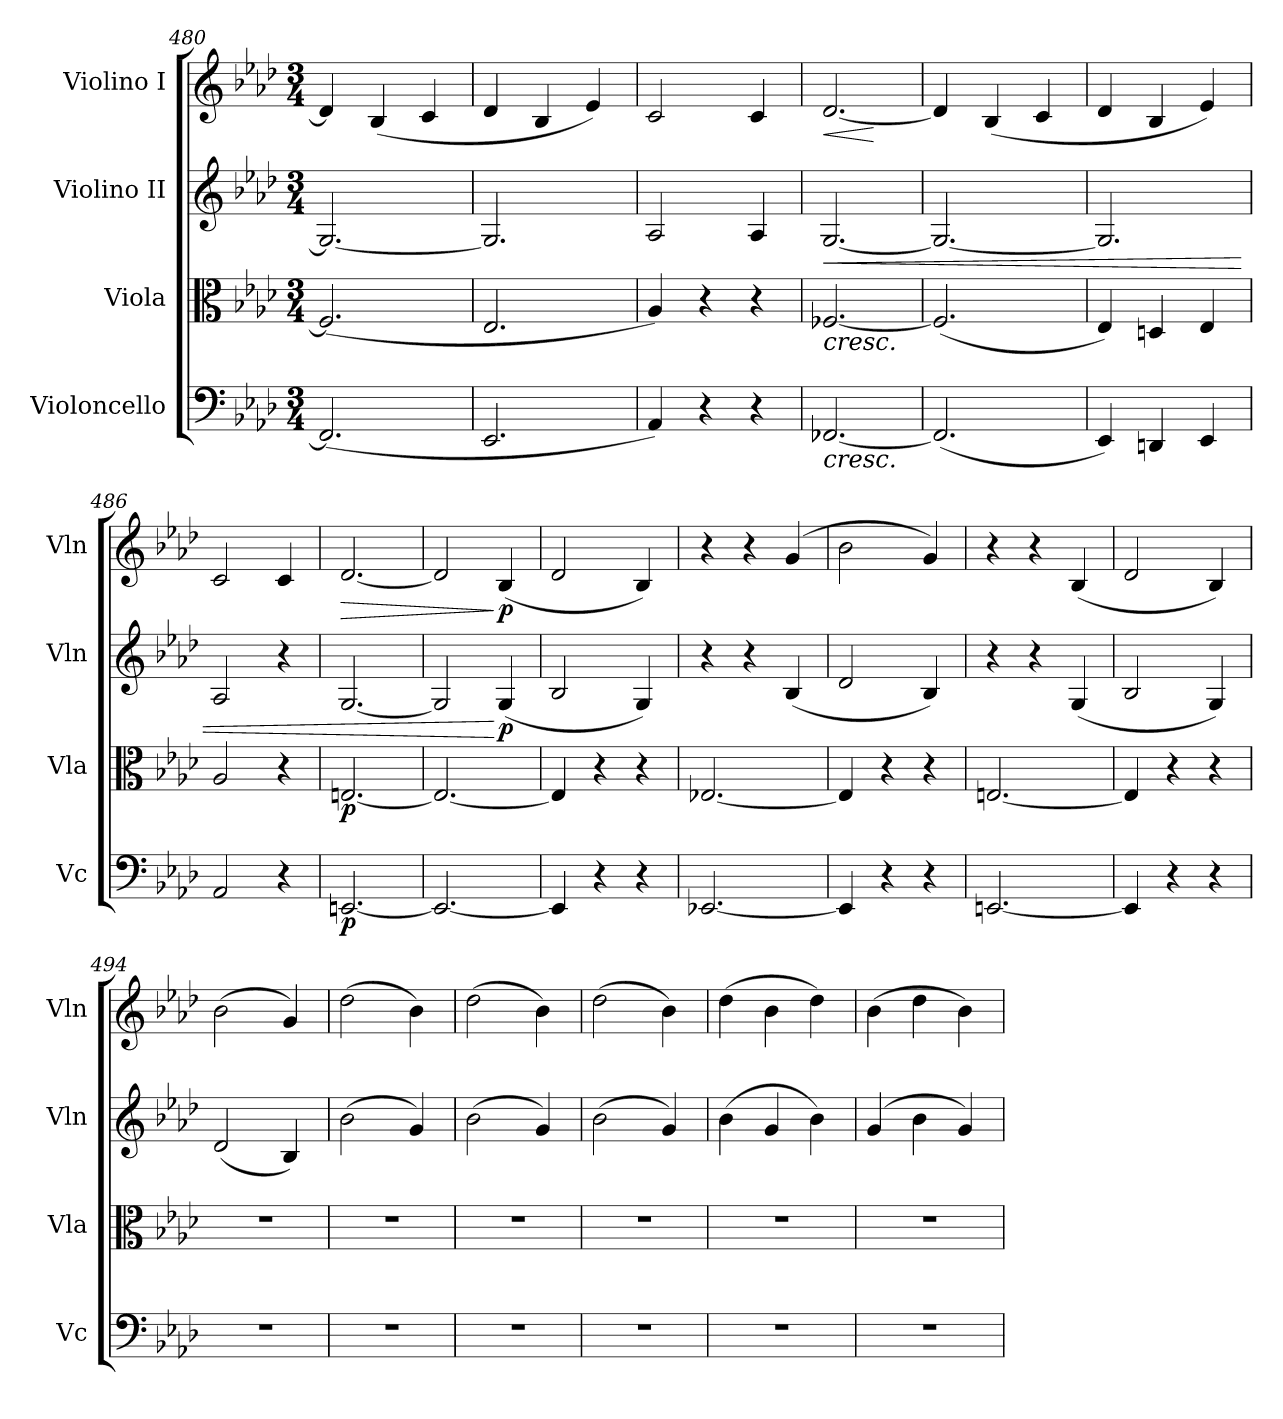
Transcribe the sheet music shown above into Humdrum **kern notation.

**kern	**dynam	**kern	**dynam	**kern	**dynam	**kern	**dynam
*part4	*part4	*part3	*part3	*part2	*part2	*part1	*part1
*staff4	*staff4	*staff3	*staff3	*staff2	*staff2	*staff1	*staff1
*I"Violoncello	*	*I"Viola	*	*I"Violino II	*	*I"Violino I	*
*I'Vc	*	*I'Vla	*	*I'Vln	*	*I'Vln	*
*clefF4	*	*clefC3	*	*clefG2	*	*clefG2	*
*k[b-e-a-d-]	*	*k[b-e-a-d-]	*	*k[b-e-a-d-]	*	*k[b-e-a-d-]	*
*M3/4	*	*M3/4	*	*M3/4	*	*M3/4	*
=480	=480	=480	=480	=480	=480	=480	=480
*^	*	*^	*	*^	*	*	*
(2.FF-/]	4ryy	.	(2.F-/]	4ryy	.	2.G/_	4ryy	.	4d-/]	.
.	2ryy	.	.	2ryy	.	.	2ryy	.	(4B-/	.
.	.	.	.	.	.	.	.	.	4c/	.
*v	*v	*	*	*	*	*v	*v	*	*	*
*	*	*v	*v	*	*	*	*	*
=481	=481	=481	=481	=481	=481	=481	=481
2.EE-/	.	2.E-/	.	2.G/]	.	4d-/	.
.	.	.	.	.	.	4B-/	.
.	.	.	.	.	.	4e-/)	.
=482	=482	=482	=482	=482	=482	=482	=482
4AA-/)	.	4A-/)	.	2A-/	.	2c/	.
4r	.	4r	.	.	.	.	.
4r	.	4r	.	4A-/	.	4c/	.
!!LO:LB:g=z
=483	=483	=483	=483	=483	=483	=483	=483
!	!LO:HP:b	!	!LO:HP:b	!	!LO:HP:b	!	!LO:HP:b
[2.FF-X/	<	[2.F-X/	<	[2.G/	<	[2.d-/	<
.	.	.	.	.	.	.	[
=484	=484	=484	=484	=484	=484	=484	=484
(2.FF-/]	.	(2.F-/]	.	2.G/_	.	4d-/]	.
.	.	.	.	.	.	(4B-/	.
.	.	.	.	.	.	4c/	.
=485	=485	=485	=485	=485	=485	=485	=485
4EE-/)	.	4E-/)	.	2.G/]	.	4d-/	.
4DDn/	.	4Dn/	.	.	.	4B-/	.
4EE-/	.	4E-/	.	.	.	4e-/)	.
=486	=486	=486	=486	=486	=486	=486	=486
2AA-/	.	2A-/	.	2A-/	.	2c/	.
4r	.	4r	.	4r	.	4c/	.
=487	=487	=487	=487	=487	=487	=487	=487
!	!LO:DY:b	!	!LO:DY:b	!	!	!	!LO:HP:b
[2.EEn/	p	[2.En/	p	[2.G/	.	[2.d-/	>
.	[	.	[	.	.	.	.
=488	=488	=488	=488	=488	=488	=488	=488
2.EE/_	.	2.E/_	.	2G/]	.	2d-/]	.
!	!	!	!	!	!LO:DY:n=1:b	!	!LO:DY:n=1:b
.	.	.	.	(4G/	[ p	(4B-/	] p
=489	=489	=489	=489	=489	=489	=489	=489
4EE/]	.	4E/]	.	2B-/	.	2d-/	.
4r	.	4r	.	.	.	.	.
4r	.	4r	.	4G/)	.	4B-/)	.
=490	=490	=490	=490	=490	=490	=490	=490
[2.EE-X/	.	[2.E-X/	.	4r	.	4r	.
.	.	.	.	4r	.	4r	.
.	.	.	.	(4B-/	.	(4g/	.
=491	=491	=491	=491	=491	=491	=491	=491
4EE-/]	.	4E-/]	.	2d-/	.	2b-\	.
4r	.	4r	.	.	.	.	.
4r	.	4r	.	4B-/)	.	4g/)	.
=492	=492	=492	=492	=492	=492	=492	=492
[2.EEn/	.	[2.En/	.	4r	.	4r	.
.	.	.	.	4r	.	4r	.
.	.	.	.	(4G/	.	(4B-/	.
=493	=493	=493	=493	=493	=493	=493	=493
4EE/]	.	4E/]	.	2B-/	.	2d-/	.
4r	.	4r	.	.	.	.	.
4r	.	4r	.	4G/)	.	4B-/)	.
=494	=494	=494	=494	=494	=494	=494	=494
2.r	.	2.r	.	(2d-/	.	(2b-\	.
.	.	.	.	4B-/)	.	4g/)	.
=495	=495	=495	=495	=495	=495	=495	=495
2.r	.	2.r	.	(2b-\	.	(2dd-\	.
.	.	.	.	4g/)	.	4b-\)	.
=496	=496	=496	=496	=496	=496	=496	=496
2.r	.	2.r	.	(2b-\	.	(2dd-\	.
.	.	.	.	4g/)	.	4b-\)	.
!!LO:PB:g=z
=497	=497	=497	=497	=497	=497	=497	=497
2.r	.	2.r	.	(2b-\	.	(2dd-\	.
.	.	.	.	4g/)	.	4b-\)	.
=498	=498	=498	=498	=498	=498	=498	=498
2.r	.	2.r	.	(4b-\	.	(4dd-\	.
.	.	.	.	4g/	.	4b-\	.
.	.	.	.	4b-\)	.	4dd-\)	.
=499	=499	=499	=499	=499	=499	=499	=499
2.r	.	2.r	.	(4g/	.	(4b-\	.
.	.	.	.	4b-\	.	4dd-\	.
.	.	.	.	4g/)	.	4b-\)	.
=	=	=	=	=	=	=	=
*-	*-	*-	*-	*-	*-	*-	*-
